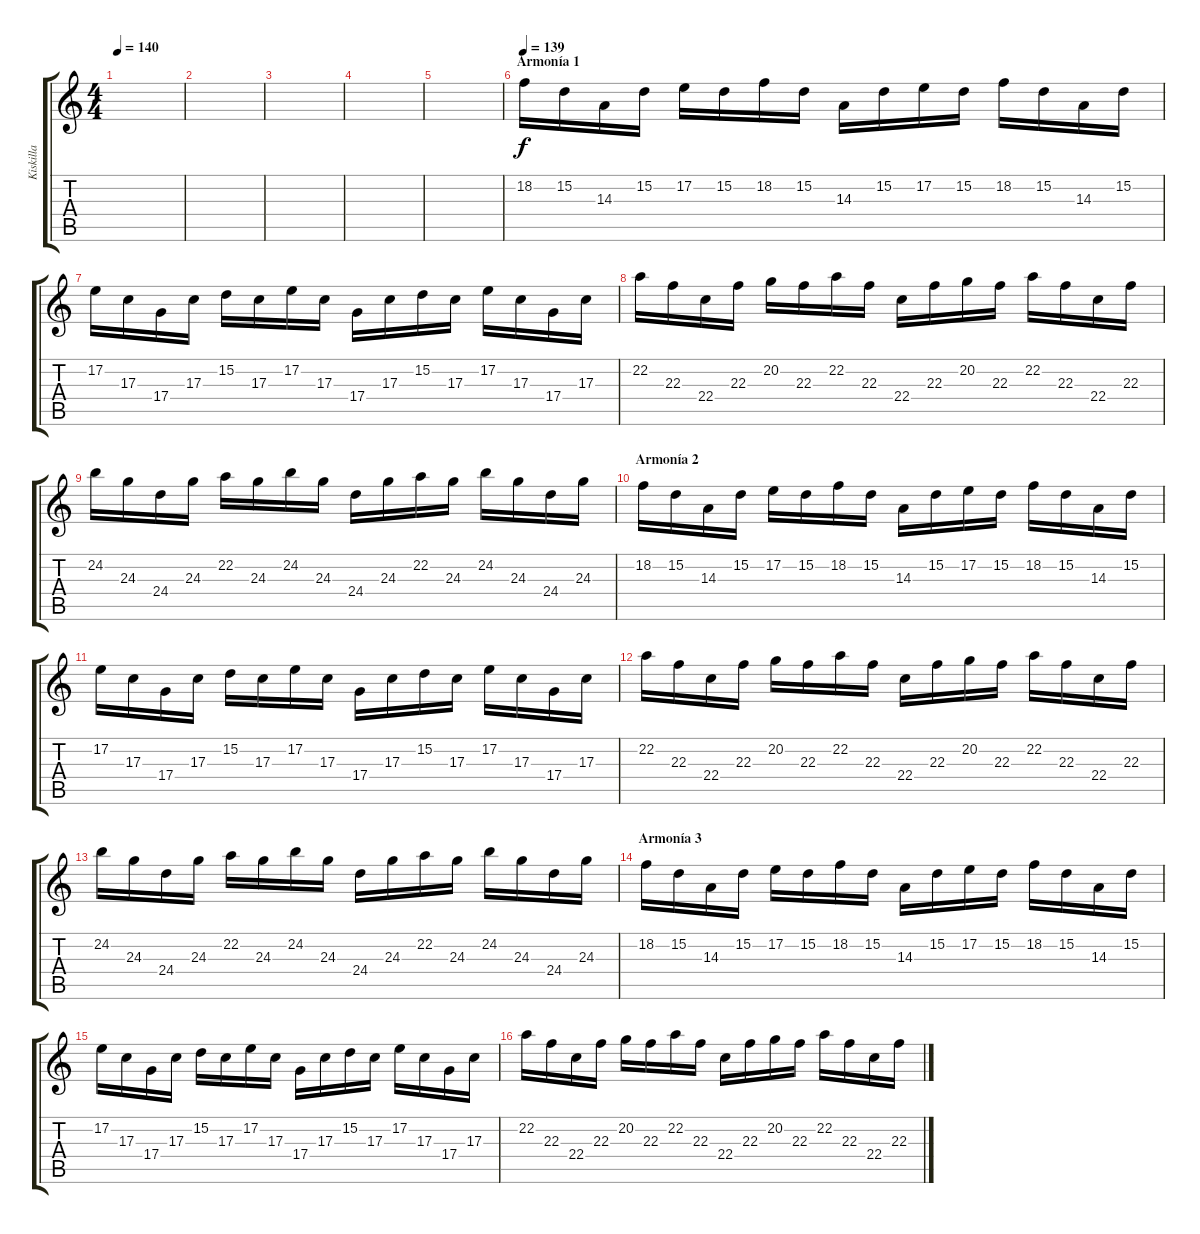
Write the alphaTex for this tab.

\track ("Kiskilla" "Kiskilla") {instrument acousticgrandpiano}
\staff {score tabs}
\tuning (E4 B3 G3 D3 A2 E2) {hide}
\ts (4 4)
\tempo 140
\clef g2
\ks c
|
|
|
|
|
\section ("" "Armonía 1")
\tempo 139
18.2.16 15.2.16 14.3.16 15.2.16 17.2.16 15.2.16 18.2.16 15.2.16 14.3.16 15.2.16 17.2.16 15.2.16 18.2.16 15.2.16 14.3.16 15.2.16 |
17.2.16 17.3.16 17.4.16 17.3.16 15.2.16 17.3.16 17.2.16 17.3.16 17.4.16 17.3.16 15.2.16 17.3.16 17.2.16 17.3.16 17.4.16 17.3.16 |
22.2.16 22.3.16 22.4.16 22.3.16 20.2.16 22.3.16 22.2.16 22.3.16 22.4.16 22.3.16 20.2.16 22.3.16 22.2.16 22.3.16 22.4.16 22.3.16 |
24.2.16 24.3.16 24.4.16 24.3.16 22.2.16 24.3.16 24.2.16 24.3.16 24.4.16 24.3.16 22.2.16 24.3.16 24.2.16 24.3.16 24.4.16 24.3.16 |
\section ("" "Armonía 2")
18.2.16 15.2.16 14.3.16 15.2.16 17.2.16 15.2.16 18.2.16 15.2.16 14.3.16 15.2.16 17.2.16 15.2.16 18.2.16 15.2.16 14.3.16 15.2.16 |
17.2.16 17.3.16 17.4.16 17.3.16 15.2.16 17.3.16 17.2.16 17.3.16 17.4.16 17.3.16 15.2.16 17.3.16 17.2.16 17.3.16 17.4.16 17.3.16 |
22.2.16 22.3.16 22.4.16 22.3.16 20.2.16 22.3.16 22.2.16 22.3.16 22.4.16 22.3.16 20.2.16 22.3.16 22.2.16 22.3.16 22.4.16 22.3.16 |
24.2.16 24.3.16 24.4.16 24.3.16 22.2.16 24.3.16 24.2.16 24.3.16 24.4.16 24.3.16 22.2.16 24.3.16 24.2.16 24.3.16 24.4.16 24.3.16 |
\section ("" "Armonía 3")
18.2.16 15.2.16 14.3.16 15.2.16 17.2.16 15.2.16 18.2.16 15.2.16 14.3.16 15.2.16 17.2.16 15.2.16 18.2.16 15.2.16 14.3.16 15.2.16 |
17.2.16 17.3.16 17.4.16 17.3.16 15.2.16 17.3.16 17.2.16 17.3.16 17.4.16 17.3.16 15.2.16 17.3.16 17.2.16 17.3.16 17.4.16 17.3.16 |
22.2.16 22.3.16 22.4.16 22.3.16 20.2.16 22.3.16 22.2.16 22.3.16 22.4.16 22.3.16 20.2.16 22.3.16 22.2.16 22.3.16 22.4.16 22.3.16
